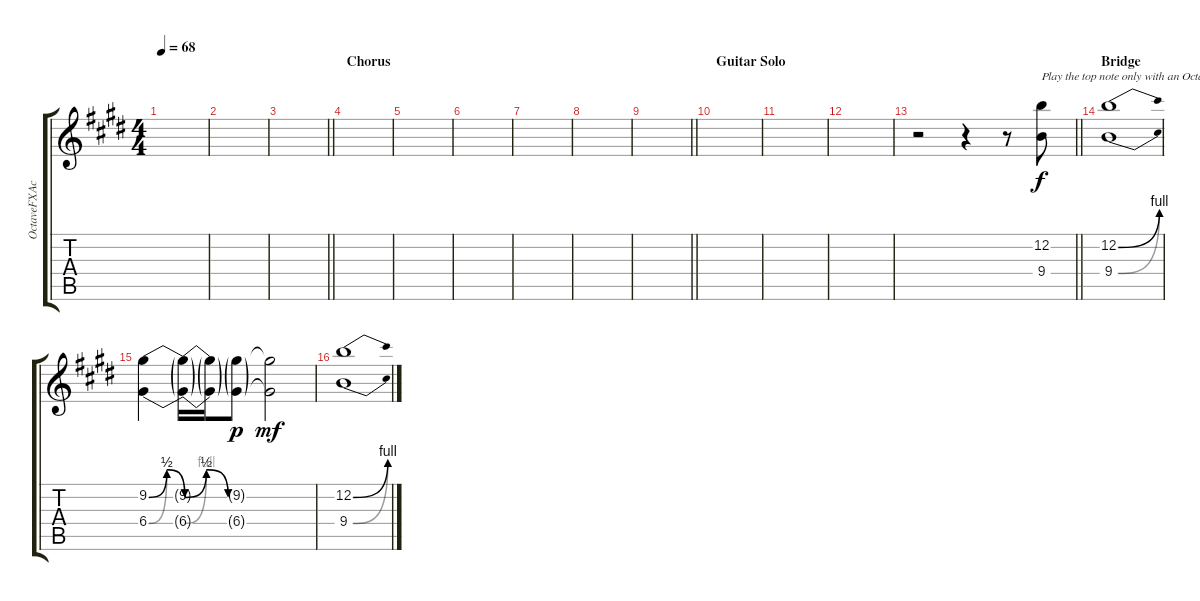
\track ("OctaveFXAcoustic" "OctaveFXAc") {instrument acousticguitarsteel}
\staff {score tabs}
\tuning (E4 B3 G3 D3 A2 E2) {hide}
\ts (4 4)
\tempo 68
\clef g2
\ks e
|
|
\barLineRight lightlight
|
\section ("" "Chorus")
|
|
|
|
|
\barLineRight lightlight
|
\section ("" "Guitar Solo")
|
|
|
\barLineRight lightlight
r.2 r.4 r.8 (12.2 9.4).8{txt "Play the top note only with an Octave Effect. "} |
\section ("" "Bridge")
(12.2{be (bend 0 0 60 4)} 9.4{be (bend 0 0 60 4)}).1 |
(9.2{be (bendrelease 0 0 15 2 45 2 60 0)} 6.4{be (bendrelease 0 0 15 2 45 2 60 0)}).4 (9.2{be (bendrelease 0 0 30 2 30 2 60 0) t} 6.4{be (bendrelease 0 0 30 4 30 4 60 0) t}).16 (9.2{t} 6.4{t}).16 (9.2{g} 6.4{g}).8{dy p} (9.2{t} 6.4{t}).2{dy mf} |
(12.2{be (bend 0 0 60 4)} 9.4{be (bend 0 0 60 4)}).1
